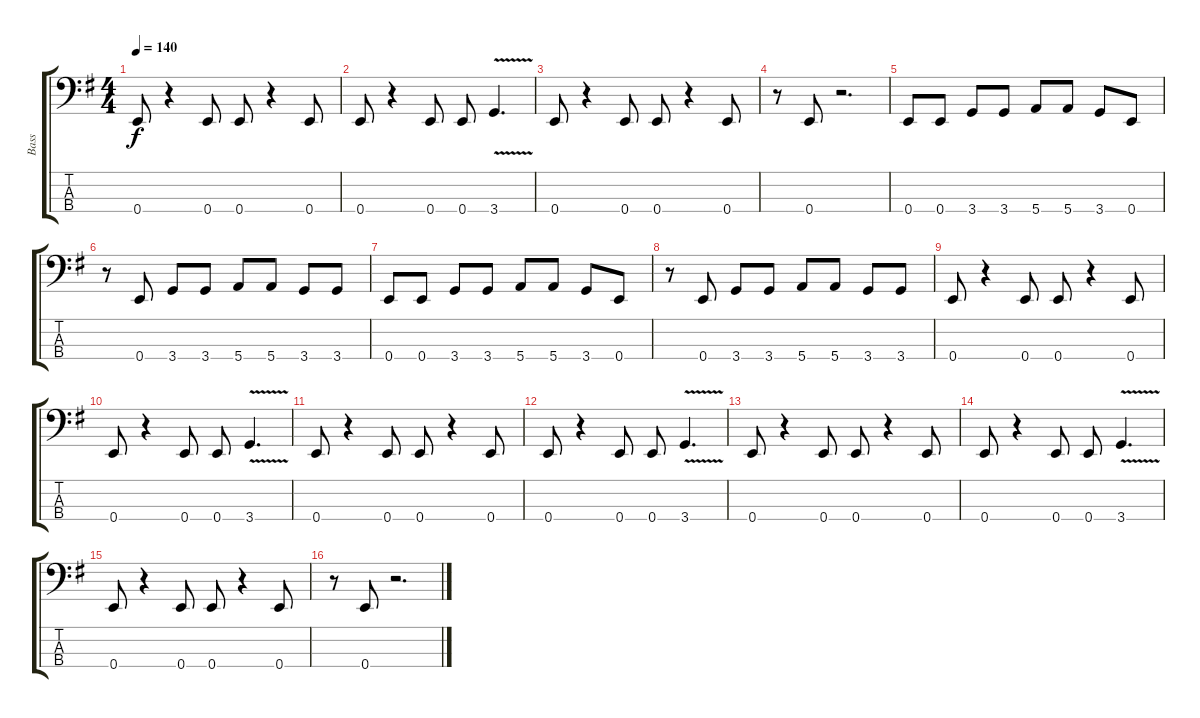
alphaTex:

\track ("Bass" "Bass") {instrument electricbassfinger}
\staff {score tabs}
\tuning (G2 D2 A1 E1) {hide}
\ts (4 4)
\tempo 140
\clef f4
\ks g
0.4.8{dy f} r.4 0.4.8 0.4.8 r.4 0.4.8 |
0.4.8 r.4 0.4.8 0.4.8 3.4{v}.4{d} |
0.4.8 r.4 0.4.8 0.4.8 r.4 0.4.8 |
r.8 0.4.8 r.2{d} |
0.4.8 0.4.8 3.4.8 3.4.8 5.4.8 5.4.8 3.4.8 0.4.8 |
r.8 0.4.8 3.4.8 3.4.8 5.4.8 5.4.8 3.4.8 3.4.8 |
0.4.8 0.4.8 3.4.8 3.4.8 5.4.8 5.4.8 3.4.8 0.4.8 |
r.8 0.4.8 3.4.8 3.4.8 5.4.8 5.4.8 3.4.8 3.4.8 |
0.4.8 r.4 0.4.8 0.4.8 r.4 0.4.8 |
0.4.8 r.4 0.4.8 0.4.8 3.4{v}.4{d} |
0.4.8 r.4 0.4.8 0.4.8 r.4 0.4.8 |
0.4.8 r.4 0.4.8 0.4.8 3.4{v}.4{d} |
0.4.8 r.4 0.4.8 0.4.8 r.4 0.4.8 |
0.4.8 r.4 0.4.8 0.4.8 3.4{v}.4{d} |
0.4.8 r.4 0.4.8 0.4.8 r.4 0.4.8 |
r.8 0.4.8 r.2{d}
